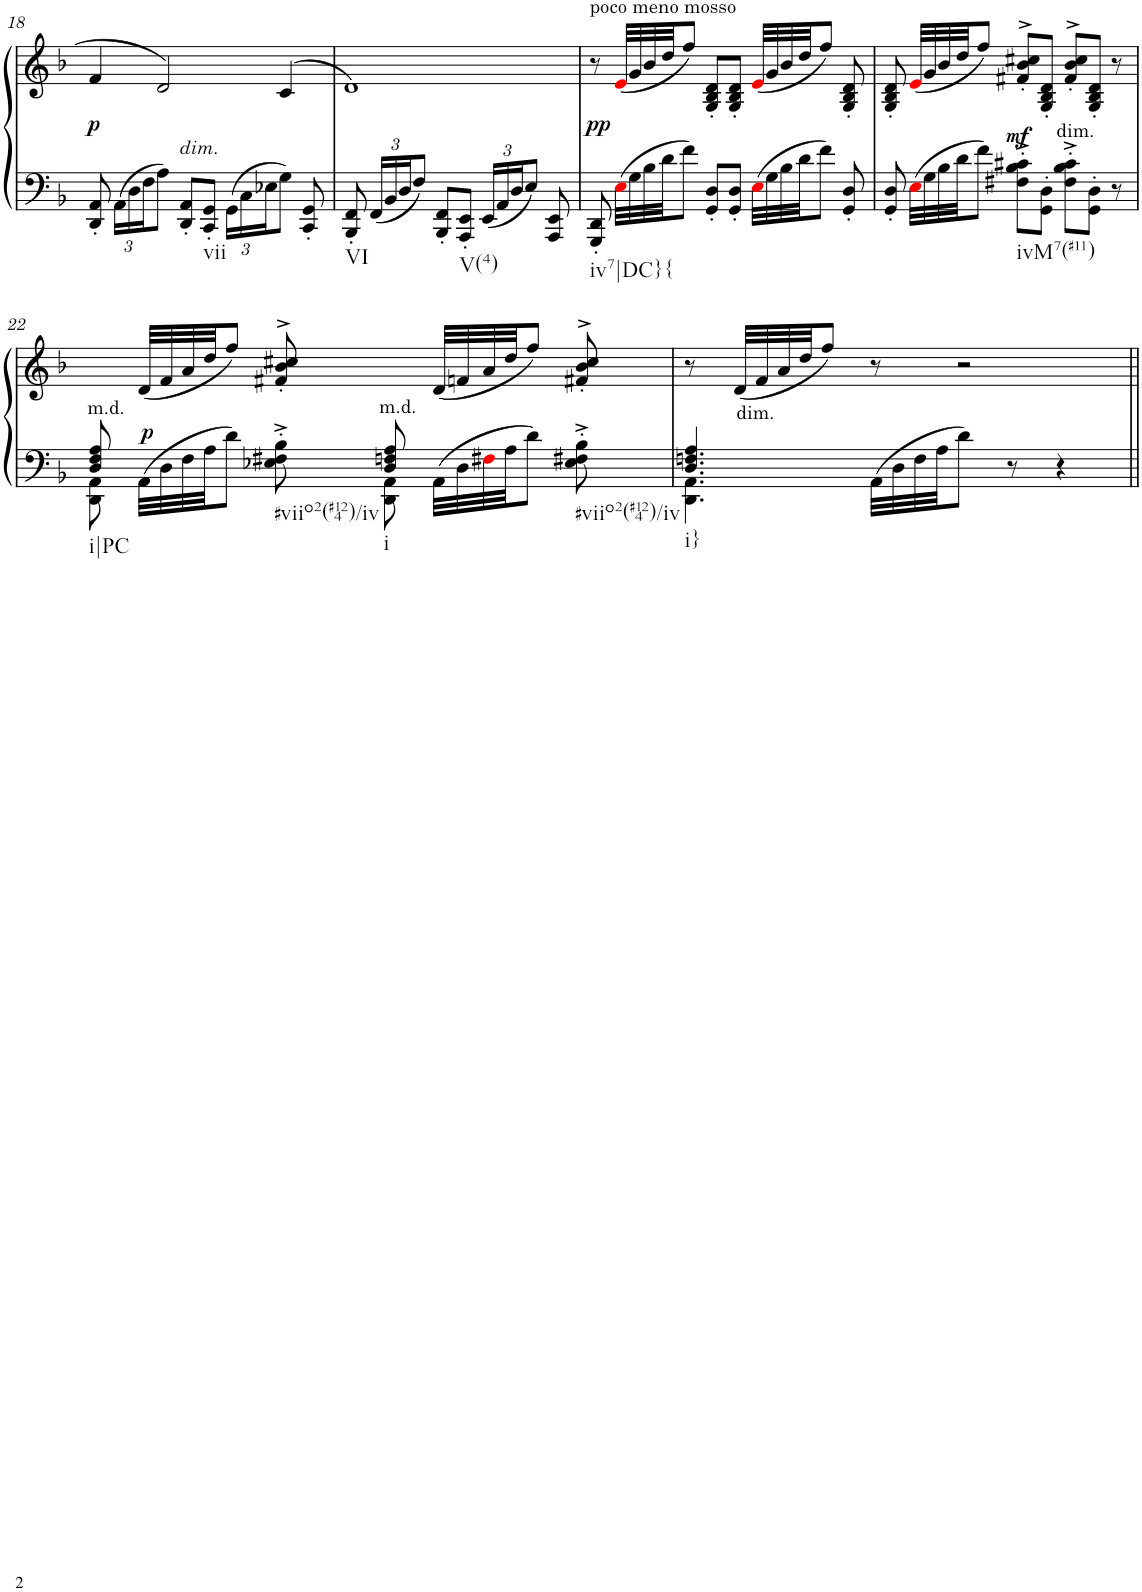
**kern	**kern	**dynam
*part1	*part1	*part1
*staff2	*staff1	*staff1/2
*I"Piano	*	*
*I'Pno.	*	*
!!LO:PB:g=z
*clefF4	*clefG2	*
*k[b-]	*k[b-]	*
*M4/4	*M4/4	*
*met(c)	*met(c)	*
=18	=18	=18
!	!	!LO:DY:a=2
8DD/' 8AA/'	4f/	p
*Xbrackettup	*	*
24AA\LL	.	.
24D\	.	.
24F\J	.	.
8A\J	2d/	.
!LO:TX:a:i:t=dim.	!	!
8DD/' 8AA/'L	.	.
!LO:TX:b:t=vii	!	!
8CC/' 8GG/'J	.	.
24GG\LL	.	.
24C\	.	.
24E-X\J	.	.
8G\J	(>4c/	.
8CC/' 8GG/'	.	.
=19	=19	=19
!LO:TX:b:t=VI	!	!
8BBB-/' 8FF/'	1d)	.
24FF/LL	.	.
24BB-/	.	.
24D/J	.	.
8F/J	.	.
8BBB-/' 8FF/'L	.	.
!LO:TX:b:t=V(4)	!	!
8AAA/' 8EE/'J	.	.
24EE/LL	.	.
24AA/	.	.
24D/J	.	.
8E/J	.	.
8AAA/ 8EE/	.	.
=20	=20	=20
!	!LO:TX:a:t=poco meno mosso	!
!LO:TX:b:t=iv7|DC}{	!	!
!	!	!LO:DY:b
8GGG/' 8DD/'	8r	pp
32Ei\LLL	(32ei/LLL	.
32G\	32g/	.
32B-\	32b-/	.
32d\JJ	32dd/JJ	.
8f\J	8ff/J)	.
8GG/' 8D/'L	8G/' 8B-/' 8d/'L	.
8GG/' 8D/'J	8G/' 8B-/' 8d/'J	.
32Ei\LLL	(32ei/LLL	.
32G\	32g/	.
32B-\	32b-/	.
32d\JJ	32dd/JJ	.
8f\J	8ff/J)	.
8GG/' 8D/'	8G/' 8B-/' 8d/'	.
=21	=21	=21
8GG/' 8D/'	8G/' 8B-/' 8d/'	.
32Ei\LLL	(32ei/LLL	.
32G\	32g/	.
32B-\	32b-/	.
32d\JJ	32dd/JJ	.
8f\J	8ff/J)	.
!LO:TX:b:t=ivM7(#11)	!	!
!	!	!LO:DY:a=2
8F#X\'^ 8B-\'^ 8c#X\'^L	8f#X/'^> 8b-/'^> 8cc#X/'^>L	mf
8GG\' 8D\'J	8G/' 8B-/' 8d/'J	.
!LO:TX:a:t=dim.	!	!
8F#\'^ 8B-\'^ 8c#\'^L	8f#/'^> 8b-/'^> 8cc#/'^>L	.
8GG\' 8D\'J	8G/' 8B-/' 8d/'J	.
8r	8r	.
!!LO:LB:g=z
=22	=22	=22
*^	*	*
!	!	!LO:TX:b:t=m.d.	!
!LO:TX:b:t=i|PC	!	!	!
8D/ 8F/ 8A/	8DD\ 8AA\	8ryy	.
!	!	!	!LO:DY:a=2
4.ryy	32AA\LLL	(32d/LLL	p
.	32D\	32f/	.
.	32F\	32a/	.
.	32A\JJ	32dd/JJ	.
.	8d\J	8ff/J)	.
!	!LO:TX:b:t=#viio2(#124)/iv	!	!
.	8E-X\'^ 8F#X\'^ 8B-\'^	8f#X/'^> 8b-/'^> 8cc#X/'^>	.
!	!	!LO:TX:b:t=m.d.	!
!LO:TX:b:t=i	!	!	!
8D/ 8Fn/ 8A/	8DD\ 8AA\	8ryy	.
4.ryy	32AA\LLL	(32d/LLL	.
.	32D\	32fn/	.
.	32F#Xi\	32a/	.
.	32A\JJ	32dd/JJ	.
.	8d\J	8ff/J)	.
!	!LO:TX:b:t=#viio2(#124)/iv	!	!
.	8E-\'^ 8F#X\'^ 8B-\'^	8f#X/'^> 8b-/'^> 8cc#/'^>	.
=23	=23	=23	=23
!LO:TX:b:t=i}	!	!	!
4.DD\ 4.AA\	4.D/ 4.Fn/ 4.A/	8r	.
!	!	!LO:TX:b:t=dim.	!
.	.	(32d/LLL	.
.	.	32f/	.
.	.	32a/	.
.	.	32dd/JJ	.
.	.	8ff/J)	.
32AA\LLL	8ryy	8r	.
32D\	.	.	.
32F\	.	.	.
32A\JJ	.	.	.
8d\J	2ryy	2r	.
8r	.	.	.
4r	.	.	.
*v	*v	*	*
=||	=||	=||
*-	*-	*-
